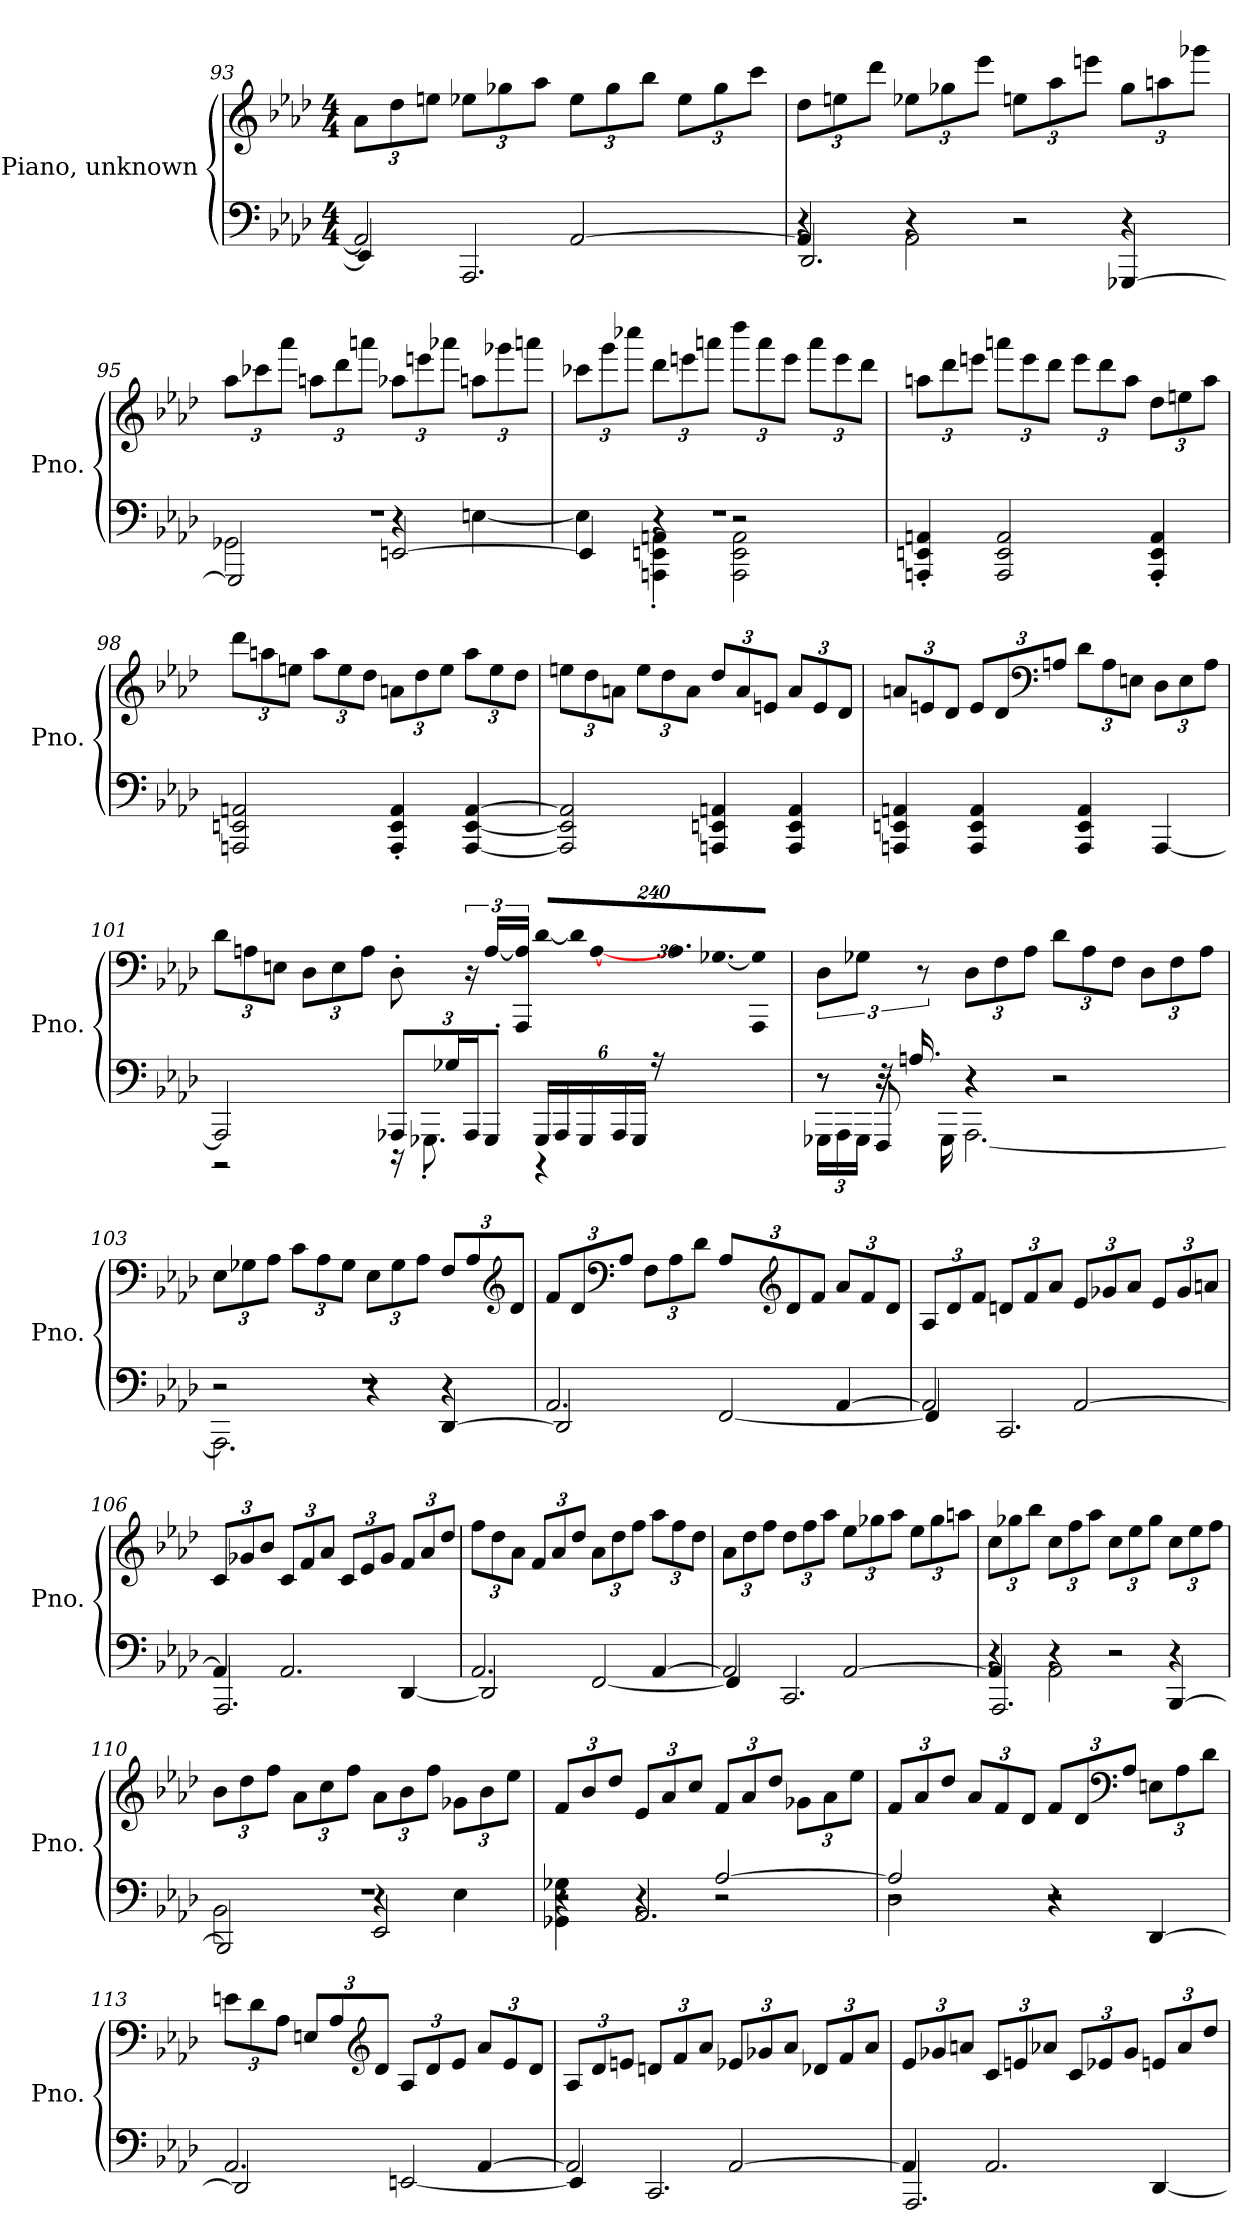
**kern	**kern
*part1	*part1
*staff2	*staff1
*I"Piano, unknown	*
*I'Pno.	*
!!LO:LB:g=z
*clefF4	*clefG2
*k[b-e-a-d-]	*k[b-e-a-d-]
*M4/4	*M4/4
=93	=93
*^	*
*	*	*Xbrackettup
2AA-/]	4EE/]	12a-\L
.	.	12dd-\
.	.	12een\J
.	2.AAA-/	12ee-X\L
.	.	12gg-X\
.	.	12aa-\J
[2AA-/	.	12ee-\L
.	.	12gg-\
.	.	12bb-\J
.	.	12ee-\L
.	.	12gg-\
.	.	12ccc\J
=94	=94	=94
*	*^	*
4AA-/]	4r	2.DD-/	12dd-\L
.	.	.	12een\
.	.	.	12ddd-\J
4r	2AA-\	.	12ee-X\L
.	.	.	12gg-X\
.	.	.	12eee-\J
2r	.	.	12een\L
.	.	.	12aa-\
.	.	.	12eeen\J
.	4r	[4GGG-X/	12gg-\L
.	.	.	12aan\
.	.	.	12ggg-X\J
!!LO:LB:g=z
=95	=95	=95	=95
1r	2GG-X\	2GGG-/]	12aa-\L
.	.	.	12ccc-X\
.	.	.	12aaa-\J
.	.	.	12aan\L
.	.	.	12ddd-\
.	.	.	12aaan\J
.	4r	[2EEn/	12aa-X\L
.	.	.	12eeen\
.	.	.	12aaa-X\J
.	[4En\	.	12aan\L
.	.	.	12ggg-X\
.	.	.	12aaan\J
=96	=96	=96	=96
1r	4E\]	4EE/]	12ccc-X\L
.	.	.	12ggg\
.	.	.	12cccc-X\J
.	4AAAn\' 4EEn\' 4AAn\'	4r	12ddd-\L
.	.	.	12eeen\
.	.	.	12aaan\J
.	2AAA\ 2EE\ 2AA\	2r	12dddd-\L
.	.	.	12aaa\
.	.	.	12eee\J
.	.	.	12aaa\L
.	.	.	12eee\
.	.	.	12ddd-\J
*v	*v	*v	*
!!LO:LB:g=z
=97	=97
4AAAn/' 4EEn/' 4AAn/'	12aan\L
.	12ddd-\
.	12eeen\J
2AAA/ 2EE/ 2AA/	12aaan\L
.	12eee\
.	12ddd-\J
.	12eee\L
.	12ddd-\
.	12aa\J
4AAA/' 4EE/' 4AA/'	12dd-\L
.	12een\
.	12aa\J
=98	=98
2AAAn/ 2EEn/ 2AAn/	12ddd-\L
.	12aan\
.	12een\J
.	12aa\L
.	12ee\
.	12dd-\J
4AAA/' 4EE/' 4AA/'	12an\L
.	12dd-\
.	12ee\J
[4AAA/ [4EE/ [4AA/	12aa\L
.	12ee\
.	12dd-\J
!!LO:PB:g=z
=99	=99
2AAA/] 2EE/] 2AA/]	12een\L
.	12dd-\
.	12an\J
.	12ee\L
.	12dd-\
.	12a\J
4AAAn/ 4EEn/ 4AAn/	12dd-/L
.	12a/
.	12en/J
4AAA/ 4EE/ 4AA/	12a/L
.	12e/
.	12d-/J
=100	=100
4AAAn/ 4EEn/ 4AAn/	12an/L
.	12en/
.	12d-/J
4AAA/ 4EE/ 4AA/	12e/L
.	12d-/
*	*clefF4
.	12An/J
4AAA/ 4EE/ 4AA/	12d-\L
.	12A\
.	12En\J
[4AAA/	12D-\L
.	12E\
.	12A\J
!!LO:LB:g=z
=101	=101
*^	*
2AAA/]	2r	12d-\L
.	.	12An\
.	.	12En\J
.	.	12D-\L
.	.	12E\
.	.	12A\J
*Xbrackettup	*	*
12AAA-X/L	16r	8D-'\
.	8.GGG-X'\	.
24G-X/L	.	.
*	*	*brackettup
24AAA-/J	.	24r
12GGG-'/J	.	[24A/LL
.	.	24AAA-/ 24A/]JJ
*	*	*Xbrackettup
!	!	!LO:N:vis=16
24GGG-/LL	4r	[1920%137d-/LL
24AAA-/	.	.
!	!	!LO:N:vis=64
.	.	960%17d-/LL]
24GGG-/	.	.
!	!	!LO:N:vis=64
.	.	[960%17A/J
.	.	1920ryy
!	!	!LO:N:vis=32.
.	.	1920%103A/]
*brackettup	*	*
24AAA-/	.	.
!	!	!LO:N:vis=32.
.	.	[1920%103G-X/
24GGG-/JJ	.	.
24r	.	.
!	!	!LO:N:vis=32
.	.	640%23AAA-/ 640%23G-/]JJJ
1920ryy	1920ryy	.
=102	=102	=102
*	*Xbrackettup	*brackettup
*	*^	*
8r	24GGG-X\LL	8r	12D-\L
.	24AAA-\	.	.
.	24GGG-\JJ	.	12G-X\J
32r	16r	8FFF'/	.
16.An/	.	.	.
.	.	.	12r
.	16GGG-\	.	.
*	*	*	*Xbrackettup
4r	[2.AAA-\	4r	12D-\L
.	.	.	12F\
.	.	.	12A-\J
2r	.	2r	12d-\L
.	.	.	12A-\
.	.	.	12F\J
.	.	.	12D-\L
.	.	.	12F\
.	.	.	12A-\J
!!LO:LB:g=z
=103	=103	=103	=103
1r	2.AAA-\]	2r	12E-\L
.	.	.	12G-X\
.	.	.	12A-\J
.	.	.	12c\L
.	.	.	12A-\
.	.	.	12G-\J
.	.	4r	12E-\L
.	.	.	12G-\
.	.	.	12A-\J
.	4r	[4DD-/	12F/L
.	.	.	12A-/
*	*	*	*clefG2
.	.	.	12d-/J
*	*v	*v	*
=104	=104	=104
2.AA-/	2DD-/]	12f/L
.	.	12d-/
*	*	*clefF4
.	.	12A-/J
.	.	12F\L
.	.	12A-\
.	.	12d-\J
.	[2FF/	12A-/L
*	*	*clefG2
.	.	12d-/
.	.	12f/J
[4AA-/	.	12a-/L
.	.	12f/
.	.	12d-/J
=105	=105	=105
2AA-/]	4FF/]	12A-/L
.	.	12d-/
.	.	12f/J
.	2.CC/	12dn/L
.	.	12f/
.	.	12a-/J
[2AA-/	.	12e-/L
.	.	12g-X/
.	.	12a-/J
.	.	12e-/L
.	.	12g-/
.	.	12an/J
!!LO:LB:g=z
=106	=106	=106
4AA-/]	2.AAA-/	12c/L
.	.	12g-X/
.	.	12b-/J
2.AA-/	.	12c/L
.	.	12f/
.	.	12a-/J
.	.	12c/L
.	.	12e-/
.	.	12g-/J
.	[4DD-/	12f/L
.	.	12a-/
.	.	12dd-/J
=107	=107	=107
2.AA-/	2DD-/]	12ff\L
.	.	12dd-\
.	.	12a-\J
.	.	12f/L
.	.	12a-/
.	.	12dd-/J
.	[2FF/	12a-\L
.	.	12dd-\
.	.	12ff\J
[4AA-/	.	12aa-\L
.	.	12ff\
.	.	12dd-\J
=108	=108	=108
2AA-/]	4FF/]	12a-\L
.	.	12dd-\
.	.	12ff\J
.	2.CC/	12dd-\L
.	.	12ff\
.	.	12aa-\J
[2AA-/	.	12ee-\L
.	.	12gg-X\
.	.	12aa-\J
.	.	12ee-\L
.	.	12gg-\
.	.	12aan\J
!!LO:LB:g=z
=109	=109	=109
*	*^	*
4AA-/]	4r	2.AAA-/	12cc\L
.	.	.	12gg-X\
.	.	.	12bb-\J
4r	2AA-\	.	12cc\L
.	.	.	12ff\
.	.	.	12aa-\J
2r	.	.	12cc\L
.	.	.	12ee-\
.	.	.	12gg-\J
.	4r	[4BBB-/	12cc\L
.	.	.	12ee-\
.	.	.	12ff\J
=110	=110	=110	=110
1r	2BB-\	2BBB-/]	12b-\L
.	.	.	12dd-\
.	.	.	12ff\J
.	.	.	12a-\L
.	.	.	12cc\
.	.	.	12ff\J
.	4r	2EE-/	12a-\L
.	.	.	12b-\
.	.	.	12ff\J
.	4E-\	.	12g-X\L
.	.	.	12b-\
.	.	.	12ee-\J
=111	=111	=111	=111
2r	4GG-X\ 4G-X\	4r	12f/L
.	.	.	12b-/
.	.	.	12dd-/J
.	4r	2.AA-/	12e-/L
.	.	.	12a-/
.	.	.	12cc/J
[2A-/	2r	.	12f/L
.	.	.	12a-/
.	.	.	12dd-/J
.	.	.	12g-X\L
.	.	.	12a-\
.	.	.	12ee-\J
!!LO:LB:g=z
=112	=112	=112	=112
2A-/]	2D-\	2r	12f/L
.	.	.	12a-/
.	.	.	12dd-/J
.	.	.	12a-/L
.	.	.	12f/
.	.	.	12d-/J
2r	2r	4r	12f/L
.	.	.	12d-/
*	*	*	*clefF4
.	.	.	12A-/J
.	.	[4DD-/	12En\L
.	.	.	12A-\
.	.	.	12d-\J
*	*v	*v	*
=113	=113	=113
2.AA-/	2DD-/]	12en\L
.	.	12d-\
.	.	12A-\J
.	.	12En/L
.	.	12A-/
*	*	*clefG2
.	.	12d-/J
.	[2EEn/	12A-/L
.	.	12d-/
.	.	12e/J
[4AA-/	.	12a-/L
.	.	12e/
.	.	12d-/J
!!LO:PB:g=z
=114	=114	=114
2AA-/]	4EE/]	12A-/L
.	.	12d-/
.	.	12en/J
.	2.CC/	12dn/L
.	.	12f/
.	.	12a-/J
[2AA-/	.	12e-X/L
.	.	12g-X/
.	.	12a-/J
.	.	12d-X/L
.	.	12f/
.	.	12a-/J
=115	=115	=115
4AA-/]	2.AAA-/	12e-/L
.	.	12g-X/
.	.	12an/J
2.AA-/	.	12c/L
.	.	12en/
.	.	12a-X/J
.	.	12c/L
.	.	12e-X/
.	.	12g-/J
.	[4DD-/	12en/L
.	.	12a-/
.	.	12dd-/J
*v	*v	*
=	=
*-	*-
